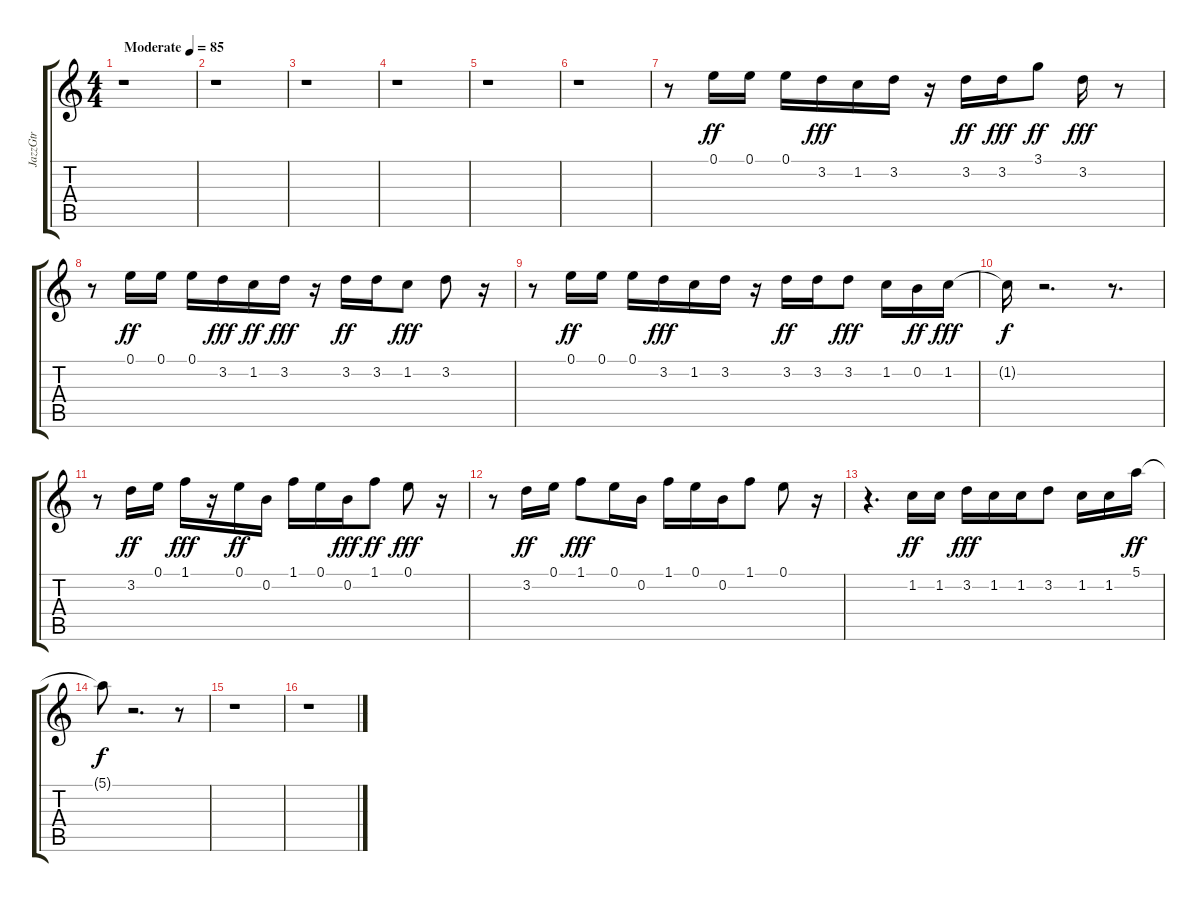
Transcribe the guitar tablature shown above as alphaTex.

\track ("JazzGtr" "JazzGtr") {instrument electricguitarjazz}
\staff {score tabs}
\tuning (E4 B3 G3 D3 A2 E2) {hide}
\ts (4 4)
\tempo (85 "Moderate")
\clef g2
\ks c
r.1{dy ff instrument electricguitarjazz} |
r.1 |
r.1 |
r.1 |
r.1 |
r.1 |
r.8 0.1.16 0.1.16 0.1.16 3.2.16{dy fff} 1.2.16 3.2.16 r.16 3.2.16{dy ff} 3.2.16{dy fff} 3.1.8{dy ff} 3.2.16{dy fff} r.8 |
r.8 0.1.16{dy ff} 0.1.16 0.1.16 3.2.16{dy fff} 1.2.16{dy ff} 3.2.16{dy fff} r.16 3.2.16{dy ff} 3.2.16 1.2.8{dy fff} 3.2.8 r.16 |
r.8 0.1.16{dy ff} 0.1.16 0.1.16 3.2.16{dy fff} 1.2.16 3.2.16 r.16 3.2.16{dy ff} 3.2.16 3.2.8{dy fff} 1.2.16 0.2.16{dy ff} 1.2.16{dy fff} |
1.2{t}.16{dy f} r.2{d} r.8{d} |
r.8 3.2.16{dy ff} 0.1.16 1.1.16{dy fff} r.16 0.1.16{dy ff} 0.2.16 1.1.16 0.1.16 0.2.16{dy fff} 1.1.8{dy ff} 0.1.8{dy fff} r.16 |
r.8 3.2.16{dy ff} 0.1.16 1.1.8{dy fff} 0.1.16 0.2.16 1.1.16 0.1.16 0.2.16 1.1.8 0.1.8 r.16 |
r.4{d} 1.2.16{dy ff} 1.2.16 3.2.16{dy fff} 1.2.16 1.2.16 3.2.8 1.2.16 1.2.16 5.1.16{dy ff} |
5.1{t}.8{dy f} r.2{d} r.8 |
r.1 |
r.1
